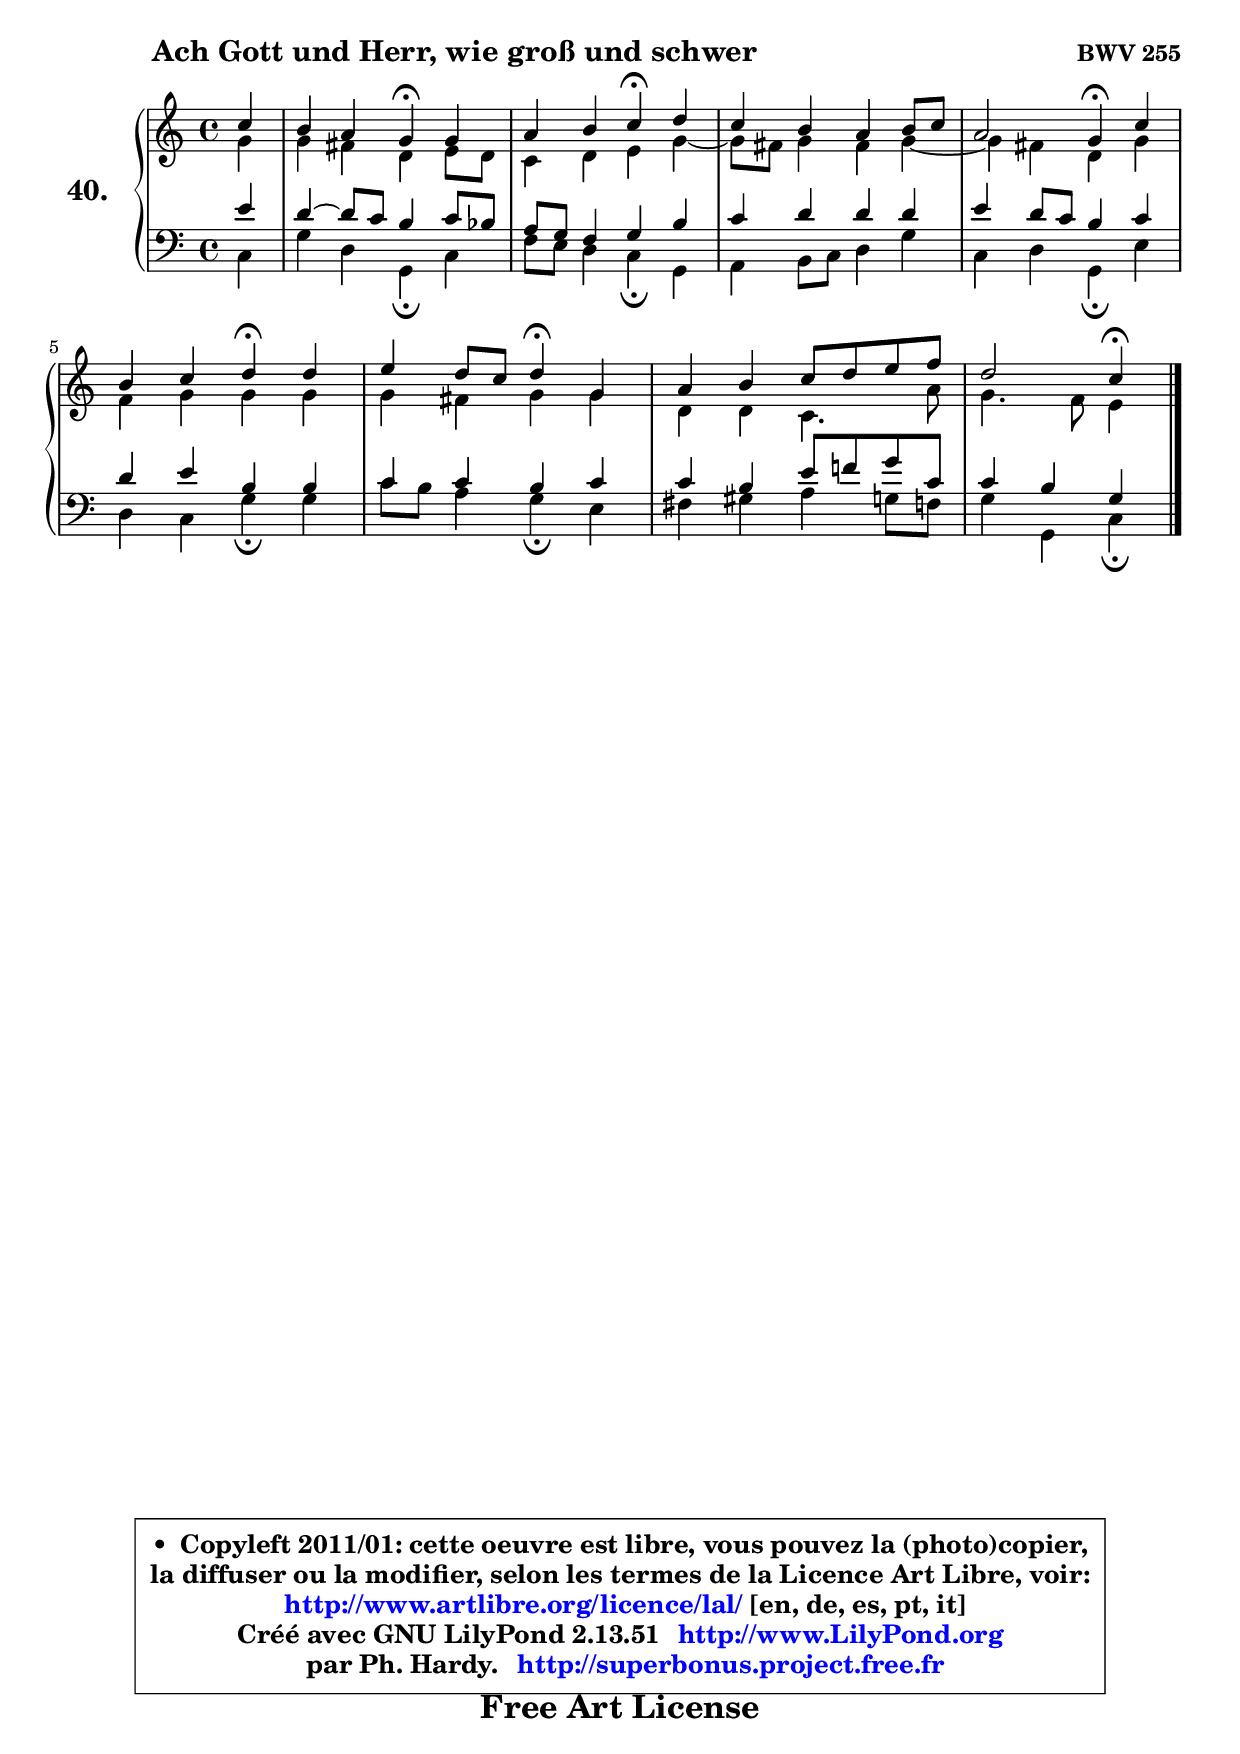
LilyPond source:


\version "2.13.51"

    \paper {
%	system-system-spacing #'padding = #0.1
%	score-system-spacing #'padding = #0.1
%	ragged-bottom = ##f
%	ragged-last-bottom = ##f
	}

    \header {
      opus = \markup { \bold "BWV 255" }
      piece = \markup { \hspace #9 \fontsize #2 \bold "Ach Gott und Herr, wie groß und schwer" }
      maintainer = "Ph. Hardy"
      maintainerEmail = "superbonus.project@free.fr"
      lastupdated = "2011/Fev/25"
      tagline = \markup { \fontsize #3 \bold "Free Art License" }
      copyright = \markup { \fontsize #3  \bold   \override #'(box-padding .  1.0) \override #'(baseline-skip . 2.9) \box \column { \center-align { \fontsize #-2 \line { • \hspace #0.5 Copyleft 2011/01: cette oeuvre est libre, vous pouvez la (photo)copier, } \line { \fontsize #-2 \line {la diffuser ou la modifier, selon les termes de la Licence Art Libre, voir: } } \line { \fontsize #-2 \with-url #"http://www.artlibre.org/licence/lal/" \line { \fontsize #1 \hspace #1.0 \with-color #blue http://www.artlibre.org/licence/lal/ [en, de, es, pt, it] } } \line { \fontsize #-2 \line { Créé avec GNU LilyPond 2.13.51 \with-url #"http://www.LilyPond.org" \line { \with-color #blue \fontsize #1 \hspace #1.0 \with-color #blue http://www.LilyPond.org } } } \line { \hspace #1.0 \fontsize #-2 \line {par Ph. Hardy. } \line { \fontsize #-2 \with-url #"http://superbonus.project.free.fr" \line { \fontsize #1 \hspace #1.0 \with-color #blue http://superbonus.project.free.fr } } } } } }

	  }

  guidemidi = {
        r4 |
        r2 \tempo 4 = 30 r4 \tempo 4 = 78 r4 |
        r2 \tempo 4 = 30 r4 \tempo 4 = 78 r4 |
        R1 |
        r2 \tempo 4 = 30 r4 \tempo 4 = 78 r4 |
        r2 \tempo 4 = 30 r4 \tempo 4 = 78 r4 |
        r2 \tempo 4 = 30 r4 \tempo 4 = 78 r4 |
        R1 |
        r2 \tempo 4 = 30 r4 
	}

  upper = {
	\time 4/4
	\key c \major
	\clef treble
	\partial 4
	\voiceOne
	<< { 
	% SOPRANO
	\set Voice.midiInstrument = "acoustic grand"
	\relative c'' {
        c4 |
        b4 a g\fermata g |
        a4 b c\fermata d |
        c4 b a b8 c |
        a2 g4\fermata c |
        b4 c d\fermata d |
        e4 d8 c d4\fermata g, |
        a4 b c8 d e f |
        d2 c4\fermata
        \bar "|."
	} % fin de relative
	}

	\context Voice="1" { \voiceTwo 
	% ALTO
	\set Voice.midiInstrument = "acoustic grand"
	\relative c'' {
        g 4|
        g4 fis d e8 d |
        c4 d e g ~ |
	g8 fis8 g4 fis g ~ |
        g4 fis4 d g |
        f4 g g g |
        g4 fis g g |
        d4 d c4. a'8 |
        g4. f8 e4
        \bar "|."
	} % fin de relative
	\oneVoice
	} >>
	}

    lower = {
	\time 4/4
	\key c \major
	\clef bass
	\partial 4
	\voiceOne
	<< { 
	% TENOR
	\set Voice.midiInstrument = "acoustic grand"
	\relative c' {
        e4 |
        d4 ~ d8 c b4 c8 bes |
        a8 g f4 g b |
        c4 d d d |
        e4 d8 c b4 c |
        d4 e b b |
        c4 c b c |
        c4 b e8 f! g c, |
        c4 b g
        \bar "|."
	} % fin de relative
	}
	\context Voice="1" { \voiceTwo 
	% BASS
	\set Voice.midiInstrument = "acoustic grand"
	\relative c {
        c4 |
        g'4 d g,\fermata c |
        f8 e d4 c\fermata g |
        a4 b8 c d4 g |
        c,4 d g,\fermata e' |
        d4 c g'\fermata g |
        c8 b a4 g\fermata e |
        fis4 gis a g8 f |
        g4 g, c\fermata
        \bar "|."
	} % fin de relative
	\oneVoice
	} >>
	}


    \score { 

	\new PianoStaff <<
	\set PianoStaff.instrumentName = \markup { \bold \huge "40." }
	\new Staff = "upper" \upper
	\new Staff = "lower" \lower
	>>

    \layout {
%	ragged-last = ##f
	   }

         } % fin de score

  \score {
    \unfoldRepeats { << \guidemidi \upper \lower >> }
    \midi {
    \context {
     \Staff
      \remove "Staff_performer"
               }

     \context {
      \Voice
       \consists "Staff_performer"
                }

     \context { 
      \Score
      tempoWholesPerMinute = #(ly:make-moment 78 4)
		}
	    }
	}

